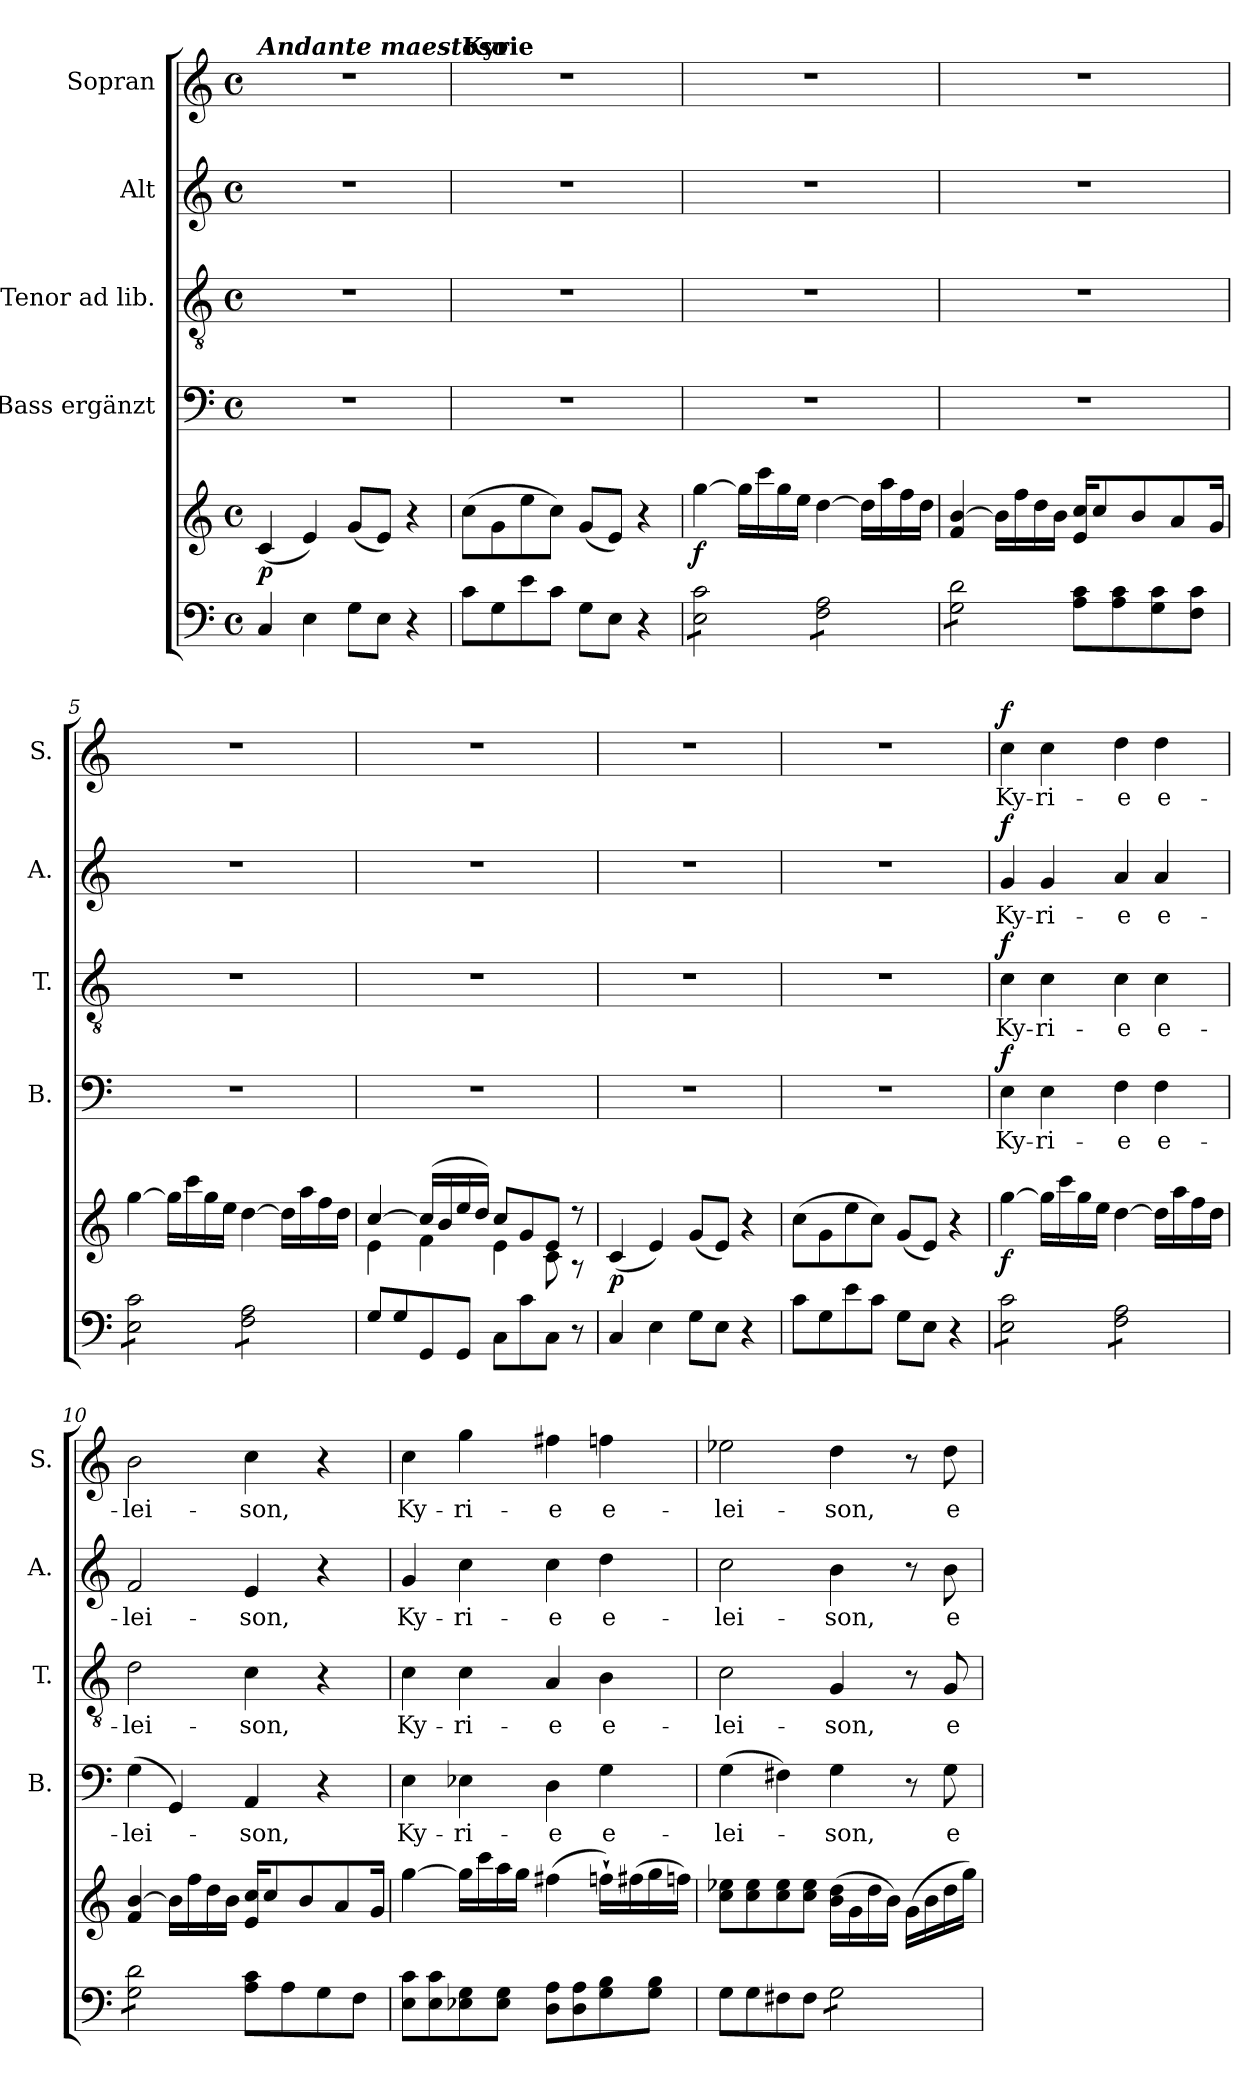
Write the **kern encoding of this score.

**kern	**kern	**dynam	**kern	**text	**dynam	**kern	**text	**dynam	**kern	**text	**dynam	**kern	**text	**dynam
*part5	*part5	*part5	*part4	*part4	*part4	*part3	*part3	*part3	*part2	*part2	*part2	*part1	*part1	*part1
*staff6	*staff5	*staff5/6	*staff4	*staff4	*staff4	*staff3	*staff3	*staff3	*staff2	*staff2	*staff2	*staff1	*staff1	*staff1
*	*	*	*I"Bass ergänzt	*	*	*I"Tenor ad lib.	*	*	*I"Alt	*	*	*I"Sopran	*	*
*	*	*	*I'B.	*	*	*I'T.	*	*	*I'A.	*	*	*I'S.	*	*
*clefF4	*clefG2	*	*clefF4	*	*	*clefGv2	*	*	*clefG2	*	*	*clefG2	*	*
*k[]	*k[]	*	*k[]	*	*	*k[]	*	*	*k[]	*	*	*k[]	*	*
*C:	*C:	*	*C:	*	*	*C:	*	*	*C:	*	*	*C:	*	*
*M4/4	*M4/4	*	*M4/4	*	*	*M4/4	*	*	*M4/4	*	*	*M4/4	*	*
*met(c)	*met(c)	*	*met(c)	*	*	*met(c)	*	*	*met(c)	*	*	*met(c)	*	*
=1	=1	=1	=1	=1	=1	=1	=1	=1	=1	=1	=1	=1	=1	=1
!	!	!	!	!	!	!	!	!	!	!	!	!LO:TX:a:Bi:t=Andante maestoso	!	!
!	!	!LO:DY:b	!	!	!	!	!	!	!	!	!	!	!	!
4C/	(<4c/	p	1r	.	.	1r	.	.	1r	.	.	1r	.	.
4E\	4e/)	.	.	.	.	.	.	.	.	.	.	.	.	.
8G\L	(<8g/L	.	.	.	.	.	.	.	.	.	.	.	.	.
8E\J	8e/J)	.	.	.	.	.	.	.	.	.	.	.	.	.
4r	4r	.	.	.	.	.	.	.	.	.	.	.	.	.
=2	=2	=2	=2	=2	=2	=2	=2	=2	=2	=2	=2	=2	=2	=2
!	!	!	!	!	!	!	!	!	!	!	!	!LO:TX:a:B:t=Kyrie	!	!
8c\L	(>8cc\L	.	1r	.	.	1r	.	.	1r	.	.	1r	.	.
8G\	8g\	.	.	.	.	.	.	.	.	.	.	.	.	.
8e\	8ee\	.	.	.	.	.	.	.	.	.	.	.	.	.
8c\J	8cc\J)	.	.	.	.	.	.	.	.	.	.	.	.	.
8G\L	(<8g/L	.	.	.	.	.	.	.	.	.	.	.	.	.
8E\J	8e/J)	.	.	.	.	.	.	.	.	.	.	.	.	.
4r	4r	.	.	.	.	.	.	.	.	.	.	.	.	.
=3	=3	=3	=3	=3	=3	=3	=3	=3	=3	=3	=3	=3	=3	=3
!	!	!LO:DY:b	!	!	!	!	!	!	!	!	!	!	!	!
*tremolo	*	*	*	*	*	*	*	*	*	*	*	*	*	*
8E\ 8c\L	[4gg\	f	1r	.	.	1r	.	.	1r	.	.	1r	.	.
8E\ 8c\	.	.	.	.	.	.	.	.	.	.	.	.	.	.
8E\ 8c\	16gg\LL]	.	.	.	.	.	.	.	.	.	.	.	.	.
.	16ccc\	.	.	.	.	.	.	.	.	.	.	.	.	.
8E\ 8c\J	16gg\	.	.	.	.	.	.	.	.	.	.	.	.	.
.	16ee\JJ	.	.	.	.	.	.	.	.	.	.	.	.	.
8F\ 8A\L	[4dd\	.	.	.	.	.	.	.	.	.	.	.	.	.
8F\ 8A\	.	.	.	.	.	.	.	.	.	.	.	.	.	.
8F\ 8A\	16dd\LL]	.	.	.	.	.	.	.	.	.	.	.	.	.
.	16aa\	.	.	.	.	.	.	.	.	.	.	.	.	.
8F\ 8A\J	16ff\	.	.	.	.	.	.	.	.	.	.	.	.	.
.	16dd\JJ	.	.	.	.	.	.	.	.	.	.	.	.	.
=4	=4	=4	=4	=4	=4	=4	=4	=4	=4	=4	=4	=4	=4	=4
8G\ 8d\L	4f/ [4b/	.	1r	.	.	1r	.	.	1r	.	.	1r	.	.
8G\ 8d\	.	.	.	.	.	.	.	.	.	.	.	.	.	.
8G\ 8d\	16b\LL]	.	.	.	.	.	.	.	.	.	.	.	.	.
.	16ff\	.	.	.	.	.	.	.	.	.	.	.	.	.
8G\ 8d\J	16dd\	.	.	.	.	.	.	.	.	.	.	.	.	.
*Xtremolo	*	*	*	*	*	*	*	*	*	*	*	*	*	*
.	16b\JJ	.	.	.	.	.	.	.	.	.	.	.	.	.
8A\ 8c\L	16e/ 16cc/KL	.	.	.	.	.	.	.	.	.	.	.	.	.
.	8cc/	.	.	.	.	.	.	.	.	.	.	.	.	.
8A\ 8c\	.	.	.	.	.	.	.	.	.	.	.	.	.	.
.	8b/	.	.	.	.	.	.	.	.	.	.	.	.	.
8G\ 8c\	.	.	.	.	.	.	.	.	.	.	.	.	.	.
.	8a/	.	.	.	.	.	.	.	.	.	.	.	.	.
8F\ 8c\J	.	.	.	.	.	.	.	.	.	.	.	.	.	.
.	16g/Jk	.	.	.	.	.	.	.	.	.	.	.	.	.
!!LO:LB:g=z
=5	=5	=5	=5	=5	=5	=5	=5	=5	=5	=5	=5	=5	=5	=5
*tremolo	*	*	*	*	*	*	*	*	*	*	*	*	*	*
8E\ 8c\L	[4gg\	.	1r	.	.	1r	.	.	1r	.	.	1r	.	.
8E\ 8c\	.	.	.	.	.	.	.	.	.	.	.	.	.	.
8E\ 8c\	16gg\LL]	.	.	.	.	.	.	.	.	.	.	.	.	.
.	16ccc\	.	.	.	.	.	.	.	.	.	.	.	.	.
8E\ 8c\J	16gg\	.	.	.	.	.	.	.	.	.	.	.	.	.
.	16ee\JJ	.	.	.	.	.	.	.	.	.	.	.	.	.
8F\ 8A\L	[4dd\	.	.	.	.	.	.	.	.	.	.	.	.	.
8F\ 8A\	.	.	.	.	.	.	.	.	.	.	.	.	.	.
8F\ 8A\	16dd\LL]	.	.	.	.	.	.	.	.	.	.	.	.	.
.	16aa\	.	.	.	.	.	.	.	.	.	.	.	.	.
8F\ 8A\J	16ff\	.	.	.	.	.	.	.	.	.	.	.	.	.
*Xtremolo	*	*	*	*	*	*	*	*	*	*	*	*	*	*
.	16dd\JJ	.	.	.	.	.	.	.	.	.	.	.	.	.
=6	=6	=6	=6	=6	=6	=6	=6	=6	=6	=6	=6	=6	=6	=6
*	*^	*	*	*	*	*	*	*	*	*	*	*	*	*
8G/L	[>4cc/	4e\	.	1r	.	.	1r	.	.	1r	.	.	1r	.	.
8G/	.	.	.	.	.	.	.	.	.	.	.	.	.	.	.
8GG/	(>16cc/LL]	4f\	.	.	.	.	.	.	.	.	.	.	.	.	.
.	16b/	.	.	.	.	.	.	.	.	.	.	.	.	.	.
8GG/J	16ee/	.	.	.	.	.	.	.	.	.	.	.	.	.	.
.	16dd/JJ)	.	.	.	.	.	.	.	.	.	.	.	.	.	.
8C\L	8cc/L	4e\	.	.	.	.	.	.	.	.	.	.	.	.	.
8c\	8g/	.	.	.	.	.	.	.	.	.	.	.	.	.	.
8C\J	8e/J	8c\	.	.	.	.	.	.	.	.	.	.	.	.	.
8r	8r	8r	.	.	.	.	.	.	.	.	.	.	.	.	.
=7	=7	=7	=7	=7	=7	=7	=7	=7	=7	=7	=7	=7	=7	=7	=7
!	!	!	!LO:DY:b	!	!	!	!	!	!	!	!	!	!	!	!
*	*v	*v	*	*	*	*	*	*	*	*	*	*	*	*	*
4C/	(<4c/	p	1r	.	.	1r	.	.	1r	.	.	1r	.	.
4E\	4e/)	.	.	.	.	.	.	.	.	.	.	.	.	.
8G\L	(<8g/L	.	.	.	.	.	.	.	.	.	.	.	.	.
8E\J	8e/J)	.	.	.	.	.	.	.	.	.	.	.	.	.
4r	4r	.	.	.	.	.	.	.	.	.	.	.	.	.
=8	=8	=8	=8	=8	=8	=8	=8	=8	=8	=8	=8	=8	=8	=8
8c\L	(>8cc\L	.	1r	.	.	1r	.	.	1r	.	.	1r	.	.
8G\	8g\	.	.	.	.	.	.	.	.	.	.	.	.	.
8e\	8ee\	.	.	.	.	.	.	.	.	.	.	.	.	.
8c\J	8cc\J)	.	.	.	.	.	.	.	.	.	.	.	.	.
8G\L	(<8g/L	.	.	.	.	.	.	.	.	.	.	.	.	.
8E\J	8e/J)	.	.	.	.	.	.	.	.	.	.	.	.	.
4r	4r	.	.	.	.	.	.	.	.	.	.	.	.	.
!!LO:PB:g=z
=9	=9	=9	=9	=9	=9	=9	=9	=9	=9	=9	=9	=9	=9	=9
!	!	!LO:DY:b	!	!LO:LY:b	!LO:DY:a	!	!LO:LY:b	!LO:DY:a	!	!LO:LY:b	!LO:DY:a	!	!LO:LY:b	!LO:DY:a
*tremolo	*	*	*	*	*	*	*	*	*	*	*	*	*	*
8E\ 8c\L	[4gg\	f	4E\	Ky-	f	4c\	Ky-	f	4g/	Ky-	f	4cc\	Ky-	f
8E\ 8c\	.	.	.	.	.	.	.	.	.	.	.	.	.	.
!	!	!	!	!LO:LY:b	!	!	!LO:LY:b	!	!	!LO:LY:b	!	!	!LO:LY:b	!
8E\ 8c\	16gg\LL]	.	4E\	-ri-	.	4c\	-ri-	.	4g/	-ri-	.	4cc\	-ri-	.
.	16ccc\	.	.	.	.	.	.	.	.	.	.	.	.	.
8E\ 8c\J	16gg\	.	.	.	.	.	.	.	.	.	.	.	.	.
.	16ee\JJ	.	.	.	.	.	.	.	.	.	.	.	.	.
!	!	!	!	!LO:LY:b	!	!	!LO:LY:b	!	!	!LO:LY:b	!	!	!LO:LY:b	!
8F\ 8A\L	[4dd\	.	4F\	-e	.	4c\	-e	.	4a/	-e	.	4dd\	-e	.
8F\ 8A\	.	.	.	.	.	.	.	.	.	.	.	.	.	.
!	!	!	!	!LO:LY:b	!	!	!LO:LY:b	!	!	!LO:LY:b	!	!	!LO:LY:b	!
8F\ 8A\	16dd\LL]	.	4F\	e-	.	4c\	e-	.	4a/	e-	.	4dd\	e-	.
.	16aa\	.	.	.	.	.	.	.	.	.	.	.	.	.
8F\ 8A\J	16ff\	.	.	.	.	.	.	.	.	.	.	.	.	.
.	16dd\JJ	.	.	.	.	.	.	.	.	.	.	.	.	.
=10	=10	=10	=10	=10	=10	=10	=10	=10	=10	=10	=10	=10	=10	=10
!	!	!	!	!LO:LY:b	!	!	!LO:LY:b	!	!	!LO:LY:b	!	!	!LO:LY:b	!
8G\ 8d\L	4f/ [4b/	.	(>4G\	-lei-	.	2d\	-lei-	.	2f/	-lei-	.	2b\	-lei-	.
8G\ 8d\	.	.	.	.	.	.	.	.	.	.	.	.	.	.
8G\ 8d\	16b\LL]	.	4GG/)	.	.	.	.	.	.	.	.	.	.	.
.	16ff\	.	.	.	.	.	.	.	.	.	.	.	.	.
8G\ 8d\J	16dd\	.	.	.	.	.	.	.	.	.	.	.	.	.
*Xtremolo	*	*	*	*	*	*	*	*	*	*	*	*	*	*
.	16b\JJ	.	.	.	.	.	.	.	.	.	.	.	.	.
!	!	!	!	!LO:LY:b	!	!	!LO:LY:b	!	!	!LO:LY:b	!	!	!LO:LY:b	!
8A\ 8c\L	16e/ 16cc/KL	.	4AA/	-son,	.	4c\	-son,	.	4e/	-son,	.	4cc\	-son,	.
.	8cc/	.	.	.	.	.	.	.	.	.	.	.	.	.
8A\	.	.	.	.	.	.	.	.	.	.	.	.	.	.
.	8b/	.	.	.	.	.	.	.	.	.	.	.	.	.
8G\	.	.	4r	.	.	4r	.	.	4r	.	.	4r	.	.
.	8a/	.	.	.	.	.	.	.	.	.	.	.	.	.
8F\J	.	.	.	.	.	.	.	.	.	.	.	.	.	.
.	16g/Jk	.	.	.	.	.	.	.	.	.	.	.	.	.
=11	=11	=11	=11	=11	=11	=11	=11	=11	=11	=11	=11	=11	=11	=11
!	!	!	!	!LO:LY:b	!	!	!LO:LY:b	!	!	!LO:LY:b	!	!	!LO:LY:b	!
8E\ 8c\L	[4gg\	.	4E\	Ky-	.	4c\	Ky-	.	4g/	Ky-	.	4cc\	Ky-	.
8E\ 8c\	.	.	.	.	.	.	.	.	.	.	.	.	.	.
!	!	!	!	!LO:LY:b	!	!	!LO:LY:b	!	!	!LO:LY:b	!	!	!LO:LY:b	!
8E-X\ 8G\	16gg\LL]	.	4E-X\	-ri-	.	4c\	-ri-	.	4cc\	-ri-	.	4gg\	-ri-	.
.	16ccc\	.	.	.	.	.	.	.	.	.	.	.	.	.
8E-\ 8G\J	16aa\	.	.	.	.	.	.	.	.	.	.	.	.	.
.	16gg\JJ	.	.	.	.	.	.	.	.	.	.	.	.	.
!	!	!	!	!LO:LY:b	!	!	!LO:LY:b	!	!	!LO:LY:b	!	!	!LO:LY:b	!
8D\ 8A\L	(>4ff#X\	.	4D\	-e	.	4A/	-e	.	4cc\	-e	.	4ff#X\	-e	.
8D\ 8A\	.	.	.	.	.	.	.	.	.	.	.	.	.	.
!	!	!	!	!LO:LY:b	!	!	!LO:LY:b	!	!	!LO:LY:b	!	!	!LO:LY:b	!
8G\ 8B\	16ffn`>\LL)	.	4G\	e-	.	4B\	e-	.	4dd\	e-	.	4ffn\	e-	.
.	(>16ff#X\	.	.	.	.	.	.	.	.	.	.	.	.	.
8G\ 8B\J	16gg\	.	.	.	.	.	.	.	.	.	.	.	.	.
.	16ffn\JJ)	.	.	.	.	.	.	.	.	.	.	.	.	.
!!LO:LB:g=z
=12	=12	=12	=12	=12	=12	=12	=12	=12	=12	=12	=12	=12	=12	=12
!	!	!	!	!LO:LY:b	!	!	!LO:LY:b	!	!	!LO:LY:b	!	!	!LO:LY:b	!
8G\L	8cc\ 8ee-X\L	.	(>4G\	-lei-	.	2c\	-lei-	.	2cc\	-lei-	.	2ee-X\	-lei-	.
8G\	8cc\ 8ee-\	.	.	.	.	.	.	.	.	.	.	.	.	.
8F#X\	8cc\ 8ee-\	.	4F#X\)	.	.	.	.	.	.	.	.	.	.	.
8F#\J	8cc\ 8ee-\J	.	.	.	.	.	.	.	.	.	.	.	.	.
!	!	!	!	!LO:LY:b	!	!	!LO:LY:b	!	!	!LO:LY:b	!	!	!LO:LY:b	!
*tremolo	*	*	*	*	*	*	*	*	*	*	*	*	*	*
8G\L	(>16b\ 16dd\LL	.	4G\	-son,	.	4G/	-son,	.	4b\	-son,	.	4dd\	-son,	.
.	16g\	.	.	.	.	.	.	.	.	.	.	.	.	.
8G\	16dd\	.	.	.	.	.	.	.	.	.	.	.	.	.
.	16b\JJ)	.	.	.	.	.	.	.	.	.	.	.	.	.
8G\	(>16g\LL	.	8r	.	.	8r	.	.	8r	.	.	8r	.	.
.	16b\	.	.	.	.	.	.	.	.	.	.	.	.	.
!	!	!	!	!LO:LY:b	!	!	!LO:LY:b	!	!	!LO:LY:b	!	!	!LO:LY:b	!
8G\J	16dd\	.	8G\	e-	.	8G/	e-	.	8b\	e-	.	8dd\	e-	.
*Xtremolo	*	*	*	*	*	*	*	*	*	*	*	*	*	*
.	16gg\JJ)	.	.	.	.	.	.	.	.	.	.	.	.	.
=	=	=	=	=	=	=	=	=	=	=	=	=	=	=
*-	*-	*-	*-	*-	*-	*-	*-	*-	*-	*-	*-	*-	*-	*-
